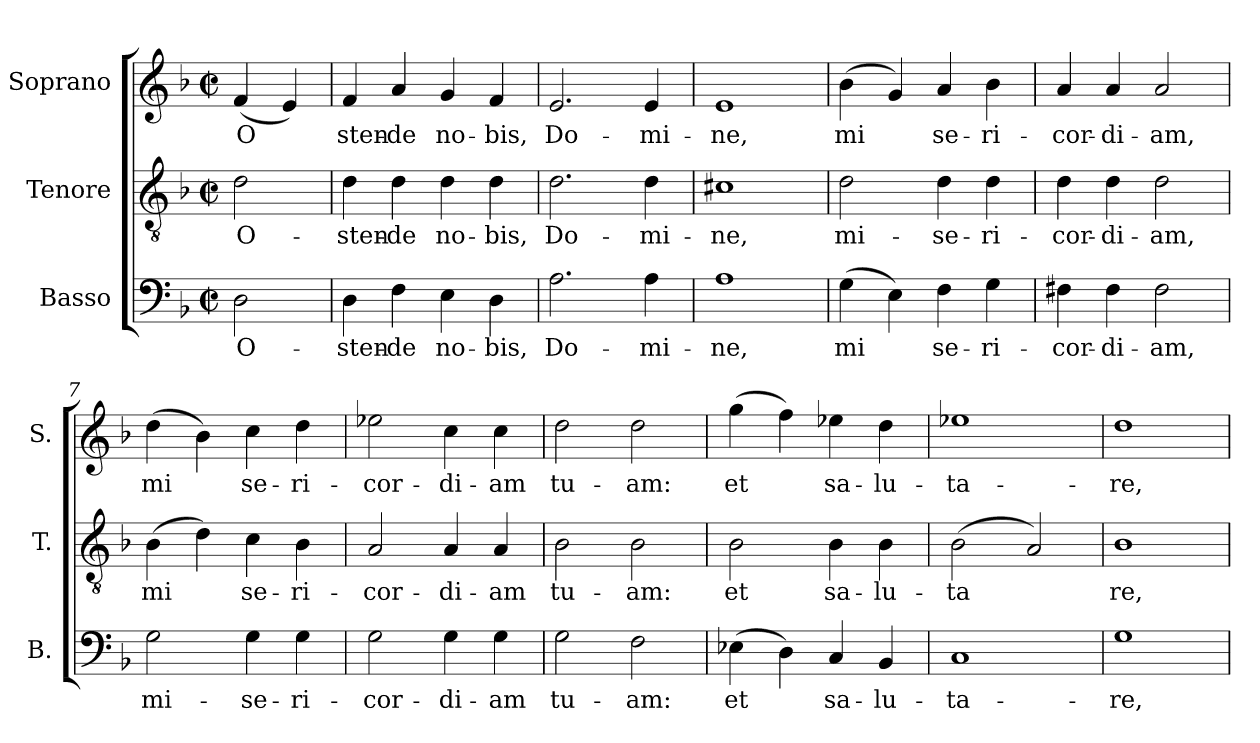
**kern	**text	**kern	**text	**kern	**text
*part3	*part3	*part2	*part2	*part1	*part1
*staff3	*staff3	*staff2	*staff2	*staff1	*staff1
*I"Basso	*	*I"Tenore	*	*I"Soprano	*
*I'B.	*	*I'T.	*	*I'S.	*
!!LO:PB:g=z
*stria5	*	*stria5	*	*stria5	*
*clefF4	*	*clefGv2	*	*clefG2	*
*k[b-]	*	*k[b-]	*	*k[b-]	*
*F:	*	*F:	*	*F:	*
*M2/2	*	*M2/2	*	*M2/2	*
*met(c|)	*	*met(c|)	*	*met(c|)	*
=1	=1	=1	=1	=1	=1
!	!LO:LY:b:cj	!	!LO:LY:b:cj	!	!LO:LY:b:cj
2D\	O-	2d\	O-	(<4f/	O-
!	!	!	!	!	!LO:LY:b:cj
.	.	.	.	4e/)	--
=2	=2	=2	=2	=2	=2
!	!LO:LY:b:cj	!	!LO:LY:b:cj	!	!LO:LY:b:cj
4D\	-sten-	4d\	-sten-	4f/	-sten-
!	!LO:LY:b:cj	!	!LO:LY:b:cj	!	!LO:LY:b:cj
4F\	-de	4d\	-de	4a/	-de
!	!LO:LY:b:cj	!	!LO:LY:b:cj	!	!LO:LY:b:cj
4E\	no-	4d\	no-	4g/	no-
!	!LO:LY:b:cj	!	!LO:LY:b:cj	!	!LO:LY:b:cj
4D\	-bis,	4d\	-bis,	4f/	-bis,
=3	=3	=3	=3	=3	=3
!	!LO:LY:b:cj	!	!LO:LY:b:cj	!	!LO:LY:b:cj
2.A\	Do-	2.d\	Do-	2.e/	Do-
!	!LO:LY:b:cj	!	!LO:LY:b:cj	!	!LO:LY:b:cj
4A\	-mi-	4d\	-mi-	4e/	-mi-
=4	=4	=4	=4	=4	=4
!	!LO:LY:b:cj	!	!LO:LY:b:cj	!	!LO:LY:b:cj
1A	-ne,	1c#X	-ne,	1e	-ne,
!!LO:LB:g=z
=5	=5	=5	=5	=5	=5
!	!LO:LY:b:cj	!	!LO:LY:b:cj	!	!LO:LY:b:cj
(>4G\	mi-	2d\	mi-	(>4b-\	mi-
!	!LO:LY:b:cj	!	!	!	!LO:LY:b:cj
4E\)	--	.	.	4g/)	--
!	!LO:LY:b:cj	!	!LO:LY:b:cj	!	!LO:LY:b:cj
4F\	-se-	4d\	-se-	4a/	-se-
!	!LO:LY:b:cj	!	!LO:LY:b:cj	!	!LO:LY:b:cj
4G\	-ri-	4d\	-ri-	4b-\	-ri-
=6	=6	=6	=6	=6	=6
!	!LO:LY:b:cj	!	!LO:LY:b:cj	!	!LO:LY:b:cj
4F#X\	-cor-	4d\	-cor-	4a/	-cor-
!	!LO:LY:b:cj	!	!LO:LY:b:cj	!	!LO:LY:b:cj
4F#\	-di-	4d\	-di-	4a/	-di-
!	!LO:LY:b:cj	!	!LO:LY:b:cj	!	!LO:LY:b:cj
2F#\	-am,	2d\	-am,	2a/	-am,
=7	=7	=7	=7	=7	=7
!	!LO:LY:b:cj	!	!LO:LY:b:cj	!	!LO:LY:b:cj
2G\	mi-	(>4B-\	mi-	(>4dd\	mi-
!	!	!	!LO:LY:b:cj	!	!LO:LY:b:cj
.	.	4d\)	--	4b-\)	--
!	!LO:LY:b:cj	!	!LO:LY:b:cj	!	!LO:LY:b:cj
4G\	-se-	4c\	-se-	4cc\	-se-
!	!LO:LY:b:cj	!	!LO:LY:b:cj	!	!LO:LY:b:cj
4G\	-ri-	4B-\	-ri-	4dd\	-ri-
=8	=8	=8	=8	=8	=8
!	!LO:LY:b:cj	!	!LO:LY:b:cj	!	!LO:LY:b:cj
2G\	-cor-	2A/	-cor-	2ee-X\	-cor-
!	!LO:LY:b:cj	!	!LO:LY:b:cj	!	!LO:LY:b:cj
4G\	-di-	4A/	-di-	4cc\	-di-
!	!LO:LY:b:cj	!	!LO:LY:b:cj	!	!LO:LY:b:cj
4G\	-am	4A/	-am	4cc\	-am
!!LO:LB:g=z
=9	=9	=9	=9	=9	=9
!	!LO:LY:b:cj	!	!LO:LY:b:cj	!	!LO:LY:b:cj
2G\	tu-	2B-\	tu-	2dd\	tu-
!	!LO:LY:b:cj	!	!LO:LY:b:cj	!	!LO:LY:b:cj
2F\	-am:	2B-\	-am:	2dd\	-am:
=10	=10	=10	=10	=10	=10
!	!LO:LY:b:cj	!	!LO:LY:b:cj	!	!LO:LY:b:cj
(>4E-X\	et	2B-\	et	(>4gg\	et
!	!LO:LY:b:cj	!	!	!	!LO:LY:b:cj
4D\)	.	.	.	4ff\)	.
!	!LO:LY:b:cj	!	!LO:LY:b:cj	!	!LO:LY:b:cj
4C/	sa-	4B-\	sa-	4ee-X\	sa-
!	!LO:LY:b:cj	!	!LO:LY:b:cj	!	!LO:LY:b:cj
4BB-/	-lu-	4B-\	-lu-	4dd\	-lu-
=11	=11	=11	=11	=11	=11
!	!LO:LY:b:cj	!	!LO:LY:b:cj	!	!LO:LY:b:cj
1C	-ta-	(>2B-\	-ta-	1ee-X	-ta-
!	!	!	!LO:LY:b:cj	!	!
.	.	2A/)	--	.	.
=12	=12	=12	=12	=12	=12
!	!LO:LY:b:cj	!	!LO:LY:b:cj	!	!LO:LY:b:cj
1G	-re,	1B-	-re,	1dd	-re,
=	=	=	=	=	=
*-	*-	*-	*-	*-	*-
